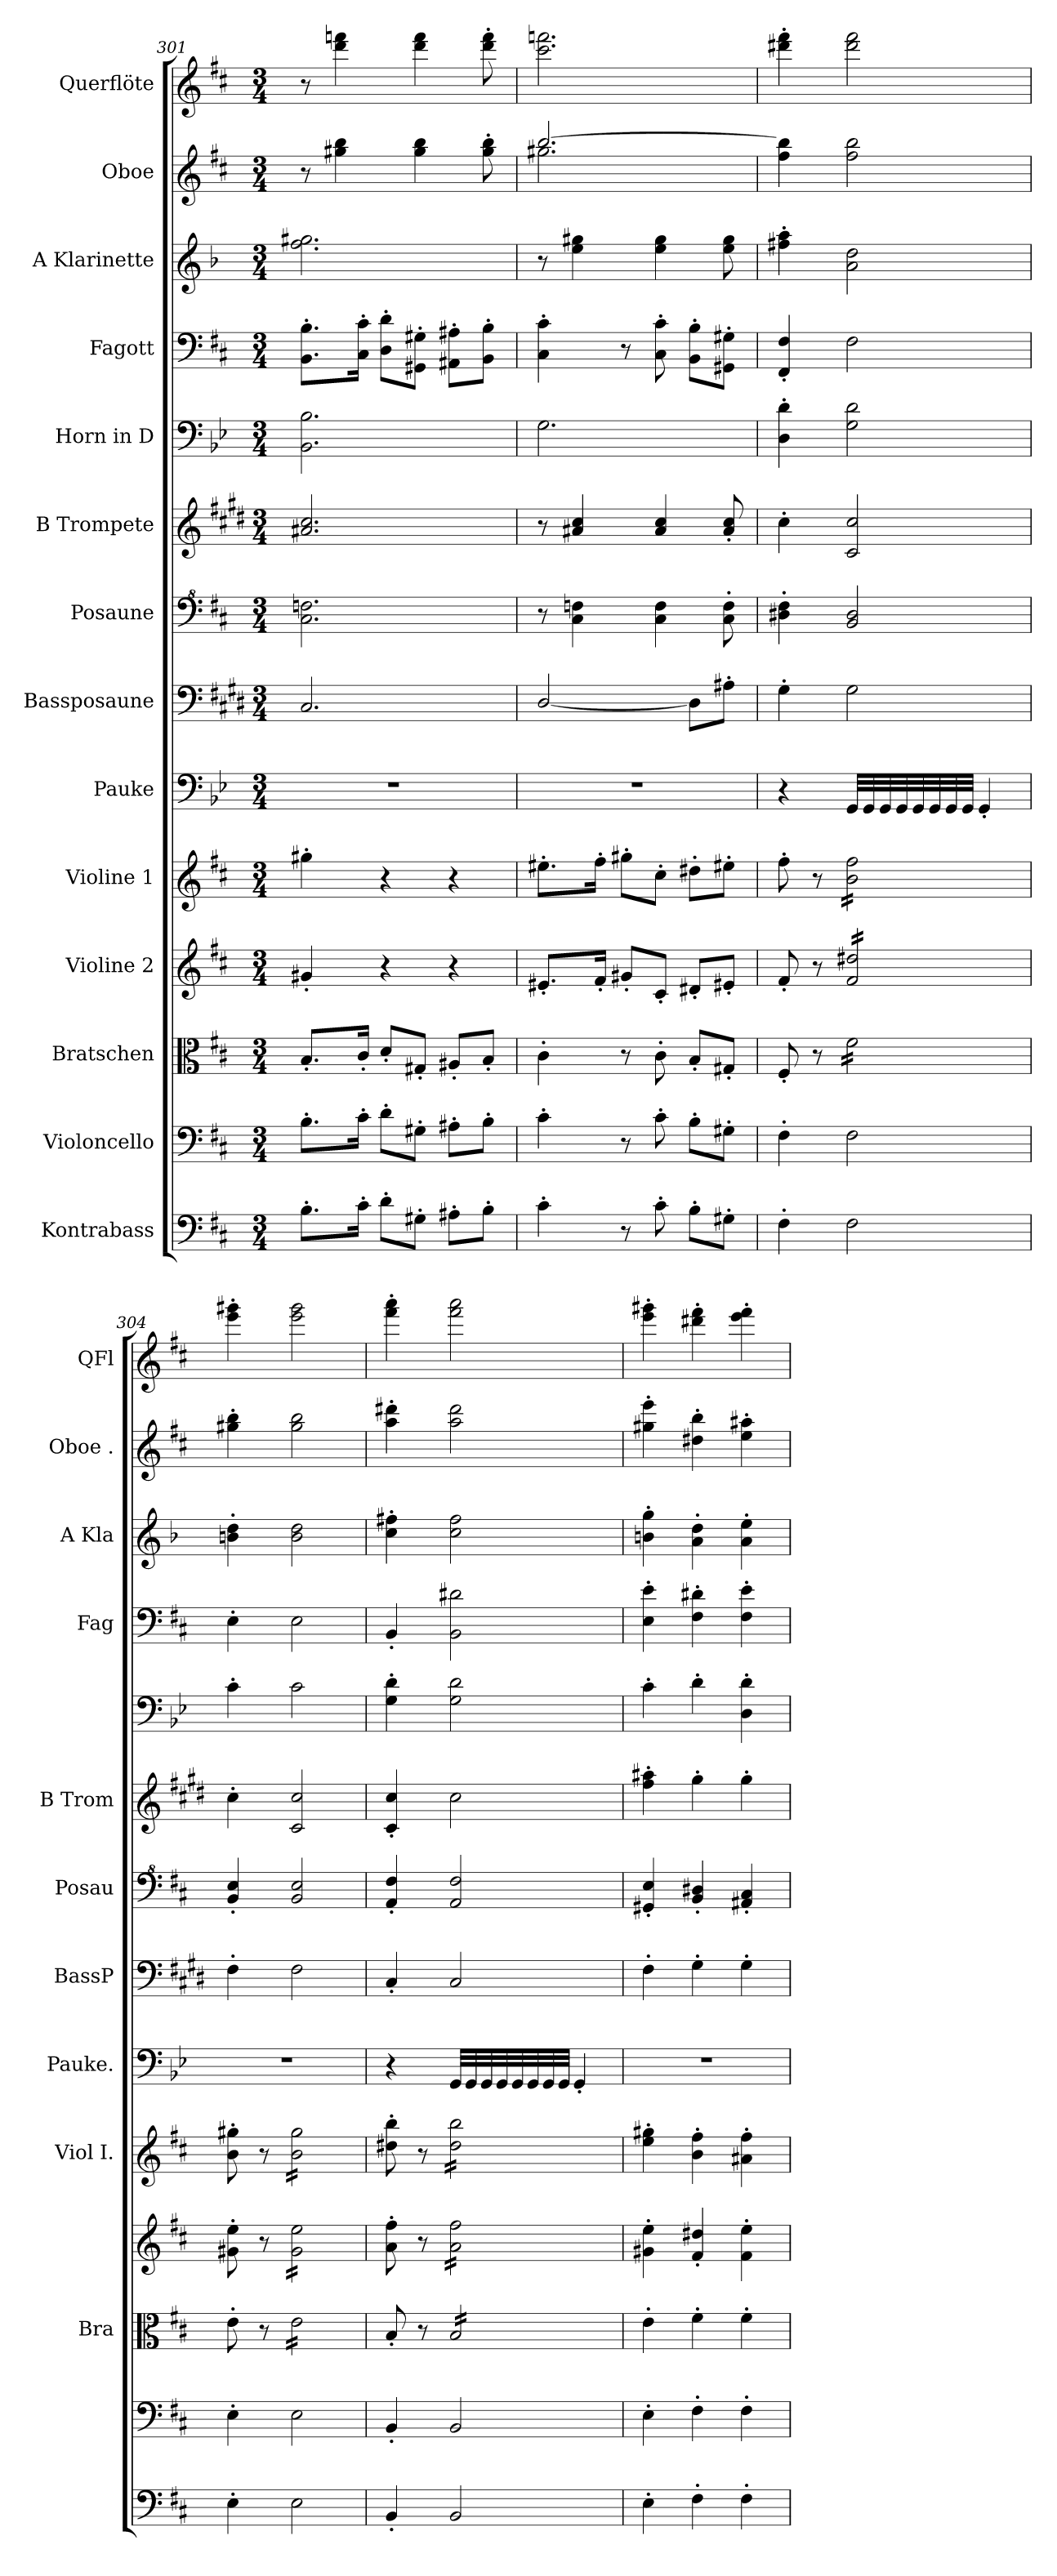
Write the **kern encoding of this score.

**kern	**kern	**kern	**kern	**kern	**kern	**kern	**kern	**kern	**kern	**kern	**kern	**kern	**kern
*part14	*part13	*part12	*part11	*part10	*part9	*part8	*part7	*part6	*part5	*part4	*part3	*part2	*part1
*staff14	*staff13	*staff12	*staff11	*staff10	*staff9	*staff8	*staff7	*staff6	*staff5	*staff4	*staff3	*staff2	*staff1
*I"Kontrabass	*I"Violoncello	*I"Bratschen	*I"Violine 2	*I"Violine 1	*I"Pauke	*I"Bassposaune	*I"Posaune	*I"B Trompete	*I"Horn in D	*I"Fagott	*I"A Klarinette	*I"Oboe	*I"Querflöte
*	*	*I'Bra	*	*I'Viol I.	*I'Pauke.	*I'BassP	*I'Posau	*I'B Trom	*	*I'Fag	*I'A Kla	*I'Oboe .	*I'QFl
*clefF4	*clefF4	*clefC3	*clefG2	*clefG2	*clefF4	*clefF4	*clefF^4	*clefG2	*clefF4	*clefF4	*clefG2	*clefG2	*clefG2
*ITrd7c12	*	*	*	*	*ITrd-2c-4	*ITrd1c2	*	*ITrd1c2	*ITrd-2c-4	*	*ITrd2c3	*	*
*k[f#c#]	*k[f#c#]	*k[f#c#]	*k[f#c#]	*k[f#c#]	*k[f#c#]	*k[f#c#]	*k[f#c#]	*k[f#c#]	*k[f#c#]	*k[f#c#]	*k[f#c#]	*k[f#c#]	*k[f#c#]
*M3/4	*M3/4	*M3/4	*M3/4	*M3/4	*M3/4	*M3/4	*M3/4	*M3/4	*M3/4	*M3/4	*M3/4	*M3/4	*M3/4
=301	=301	=301	=301	=301	=301	=301	=301	=301	=301	=301	=301	=301	=301
8.BB'\L	8.B'\L	8.B'/L	4g#X'/	4gg#X'\	2.r	2.BB/	2.c#\ 2.fn\	2.g#X/ 2.b/	2.D\ 2.d\	8.BB\' 8.B\'L	2.dd\ 2.ee#X\	8r	8r
.	.	.	.	.	.	.	.	.	.	.	.	4gg#X\ 4bb\	4ddd\ 4fffn\
16C#'\Jk	16c#'\Jk	16c#'/Jk	.	.	.	.	.	.	.	16C#\' 16c#\'Jk	.	.	.
8D'\L	8d'\L	8d'/L	4r	4r	.	.	.	.	.	8D\' 8d\'L	.	.	.
8GG#X'\J	8G#X'\J	8G#X'/J	.	.	.	.	.	.	.	8GG#X\' 8G#X\'J	.	4gg#\ 4bb\	4ddd\ 4fff\
8AA#X'\L	8A#X'\L	8A#X'/L	4r	4r	.	.	.	.	.	8AA#X\' 8A#X\'L	.	.	.
8BB'\J	8B'\J	8B'/J	.	.	.	.	.	.	.	8BB\' 8B\'J	.	8gg#\' 8bb\'	8ddd\' 8fff\'
=302	=302	=302	=302	=302	=302	=302	=302	=302	=302	=302	=302	=302	=302
*	*	*	*	*	*	*	*	*	*	*	*	*^	*
4C#'\	4c#'\	4c#'\	8.e#X'/L	8.ee#X'\L	2.r	[2C#/	8r	8r	2.B\	4C#\' 4c#\'	8r	[2.bb/	2.gg#X\	2.ccc#\ 2.fffn\
.	.	.	.	.	.	.	4c#\ 4fn\	4g#X/ 4b/	.	.	4cc#\ 4ee#X\	.	.	.
.	.	.	16f#'/Jk	16ff#'\Jk	.	.	.	.	.	.	.	.	.	.
8r	8r	8r	8g#X'/L	8gg#X'\L	.	.	.	.	.	8r	.	.	.	.
8C#'\	8c#'\	8c#'\	8c#'/J	8cc#'\J	.	.	4c#\ 4f\	4g#/ 4b/	.	8C#\' 8c#\'	4cc#\ 4ee#\	.	.	.
8BB'\L	8B'\L	8B'/L	8d#X'/L	8dd#X'\L	.	8C#\L]	.	.	.	8BB\' 8B\'L	.	.	.	.
8GG#X'\J	8G#X'\J	8G#X'/J	8e#X'/J	8ee#X'\J	.	8G#X'\J	8c#\' 8f\'	8g#/' 8b/'	.	8GG#X\' 8G#X\'J	8cc#\ 8ee#\	.	.	.
*	*	*	*	*	*	*	*	*	*	*	*	*v	*v	*
=303	=303	=303	=303	=303	=303	=303	=303	=303	=303	=303	=303	=303	=303
4FF#'\	4F#'\	8F#'/	8f#'/	8ff#'\	4r	4F#'\	4d#X\' 4f#\'	4b'\	4F#\' 4f#\'	4FF#/' 4F#/'	4dd#X\' 4ff#\'	4ff#\ 4bb\]	4ddd#X\' 4fff#\'
.	.	8r	8r	8r	.	.	.	.	.	.	.	.	.
*	*	*tremolo	*	*	*	*	*	*	*	*	*	*	*
*	*	*	*tremolo	*	*	*	*	*	*	*	*	*	*
*	*	*	*	*tremolo	*	*	*	*	*	*	*	*	*
2FF#\	2F#\	16f#\LL	16f#/ 16dd#X/LL	16b\ 16ff#\LL	32BB/LLL	2F#\	2B/ 2d#/	2B/ 2b/	2B\ 2f#\	2F#\	2f#\ 2b\	2ff#\ 2bb\	2ddd#\ 2fff#\
.	.	.	.	.	32BB/	.	.	.	.	.	.	.	.
.	.	16f#\	16f#/ 16dd#X/	16b\ 16ff#\	32BB/	.	.	.	.	.	.	.	.
.	.	.	.	.	32BB/	.	.	.	.	.	.	.	.
.	.	16f#\	16f#/ 16dd#X/	16b\ 16ff#\	32BB/	.	.	.	.	.	.	.	.
.	.	.	.	.	32BB/	.	.	.	.	.	.	.	.
.	.	16f#\	16f#/ 16dd#X/	16b\ 16ff#\	32BB/	.	.	.	.	.	.	.	.
.	.	.	.	.	32BB/JJJ	.	.	.	.	.	.	.	.
.	.	16f#\	16f#/ 16dd#X/	16b\ 16ff#\	4BB'/	.	.	.	.	.	.	.	.
.	.	16f#\	16f#/ 16dd#X/	16b\ 16ff#\	.	.	.	.	.	.	.	.	.
.	.	16f#\	16f#/ 16dd#X/	16b\ 16ff#\	.	.	.	.	.	.	.	.	.
.	.	16f#\JJ	16f#/ 16dd#X/JJ	16b\ 16ff#\JJ	.	.	.	.	.	.	.	.	.
*	*	*	*	*Xtremolo	*	*	*	*	*	*	*	*	*
*	*	*	*Xtremolo	*	*	*	*	*	*	*	*	*	*
*	*	*Xtremolo	*	*	*	*	*	*	*	*	*	*	*
=304	=304	=304	=304	=304	=304	=304	=304	=304	=304	=304	=304	=304	=304
4EE'\	4E'\	8e'\	8g#X\' 8ee\'	8b\' 8gg#X\'	2.r	4E'\	4B/' 4e/'	4b'\	4e'\	4E'\	4g#X\' 4b\'	4gg#X\' 4bb\'	4eee\' 4ggg#X\'
.	.	8r	8r	8r	.	.	.	.	.	.	.	.	.
*	*	*tremolo	*	*	*	*	*	*	*	*	*	*	*
*	*	*	*tremolo	*	*	*	*	*	*	*	*	*	*
*	*	*	*	*tremolo	*	*	*	*	*	*	*	*	*
2EE\	2E\	16e\LL	16g#\ 16ee\LL	16b\ 16gg#\LL	.	2E\	2B/ 2e/	2B/ 2b/	2e\	2E\	2g#\ 2b\	2gg#\ 2bb\	2eee\ 2ggg#\
.	.	16e\	16g#\ 16ee\	16b\ 16gg#\	.	.	.	.	.	.	.	.	.
.	.	16e\	16g#\ 16ee\	16b\ 16gg#\	.	.	.	.	.	.	.	.	.
.	.	16e\	16g#\ 16ee\	16b\ 16gg#\	.	.	.	.	.	.	.	.	.
.	.	16e\	16g#\ 16ee\	16b\ 16gg#\	.	.	.	.	.	.	.	.	.
.	.	16e\	16g#\ 16ee\	16b\ 16gg#\	.	.	.	.	.	.	.	.	.
.	.	16e\	16g#\ 16ee\	16b\ 16gg#\	.	.	.	.	.	.	.	.	.
.	.	16e\JJ	16g#\ 16ee\JJ	16b\ 16gg#\JJ	.	.	.	.	.	.	.	.	.
*	*	*	*	*Xtremolo	*	*	*	*	*	*	*	*	*
*	*	*	*Xtremolo	*	*	*	*	*	*	*	*	*	*
*	*	*Xtremolo	*	*	*	*	*	*	*	*	*	*	*
!!LO:PB:g=z
=305	=305	=305	=305	=305	=305	=305	=305	=305	=305	=305	=305	=305	=305
4BBB'/	4BB'/	8B'/	8a\' 8ff#\'	8dd#X\' 8bb\'	4r	4BB'/	4A/' 4f#/'	4B/' 4b/'	4B\' 4f#\'	4BB'/	4a\' 4dd#X\'	4aa\' 4ddd#X\'	4fff#\' 4aaa\'
.	.	8r	8r	8r	.	.	.	.	.	.	.	.	.
*	*	*tremolo	*	*	*	*	*	*	*	*	*	*	*
*	*	*	*tremolo	*	*	*	*	*	*	*	*	*	*
*	*	*	*	*tremolo	*	*	*	*	*	*	*	*	*
2BBB/	2BB/	16B/LL	16a\ 16ff#\LL	16dd#\ 16bb\LL	32BB/LLL	2BB/	2A/ 2f#/	2b\	2B\ 2f#\	2BB\ 2d#X\	2a\ 2dd#\	2aa\ 2ddd#\	2fff#\ 2aaa\
.	.	.	.	.	32BB/	.	.	.	.	.	.	.	.
.	.	16B/	16a\ 16ff#\	16dd#\ 16bb\	32BB/	.	.	.	.	.	.	.	.
.	.	.	.	.	32BB/	.	.	.	.	.	.	.	.
.	.	16B/	16a\ 16ff#\	16dd#\ 16bb\	32BB/	.	.	.	.	.	.	.	.
.	.	.	.	.	32BB/	.	.	.	.	.	.	.	.
.	.	16B/	16a\ 16ff#\	16dd#\ 16bb\	32BB/	.	.	.	.	.	.	.	.
.	.	.	.	.	32BB/JJJ	.	.	.	.	.	.	.	.
.	.	16B/	16a\ 16ff#\	16dd#\ 16bb\	4BB'/	.	.	.	.	.	.	.	.
.	.	16B/	16a\ 16ff#\	16dd#\ 16bb\	.	.	.	.	.	.	.	.	.
.	.	16B/	16a\ 16ff#\	16dd#\ 16bb\	.	.	.	.	.	.	.	.	.
.	.	16B/JJ	16a\ 16ff#\JJ	16dd#\ 16bb\JJ	.	.	.	.	.	.	.	.	.
*	*	*	*	*Xtremolo	*	*	*	*	*	*	*	*	*
*	*	*	*Xtremolo	*	*	*	*	*	*	*	*	*	*
*	*	*Xtremolo	*	*	*	*	*	*	*	*	*	*	*
=306	=306	=306	=306	=306	=306	=306	=306	=306	=306	=306	=306	=306	=306
4EE'\	4E'\	4e'\	4g#X\' 4ee\'	4ee\' 4gg#X\'	2.r	4E'\	4G#X/' 4e/'	4ee\' 4gg#X\'	4e'\	4E\' 4e\'	4g#X\' 4ee\'	4gg#X\' 4eee\'	4eee\' 4ggg#X\'
4FF#'\	4F#'\	4f#'\	4f#/' 4dd#X/'	4b\' 4ff#\'	.	4F#'\	4B/' 4d#X/'	4ff#'\	4f#'\	4F#\' 4d#X\'	4f#\' 4b\'	4dd#X\' 4bb\'	4ddd#X\' 4fff#\'
4FF#'\	4F#'\	4f#'\	4f#\' 4ee\'	4a#X\' 4ff#\'	.	4F#'\	4A#X/' 4c#/'	4ff#'\	4F#\' 4f#\'	4F#\' 4e\'	4f#\' 4cc#\'	4ee\' 4aa#X\'	4eee\' 4fff#\'
=	=	=	=	=	=	=	=	=	=	=	=	=	=
*-	*-	*-	*-	*-	*-	*-	*-	*-	*-	*-	*-	*-	*-
